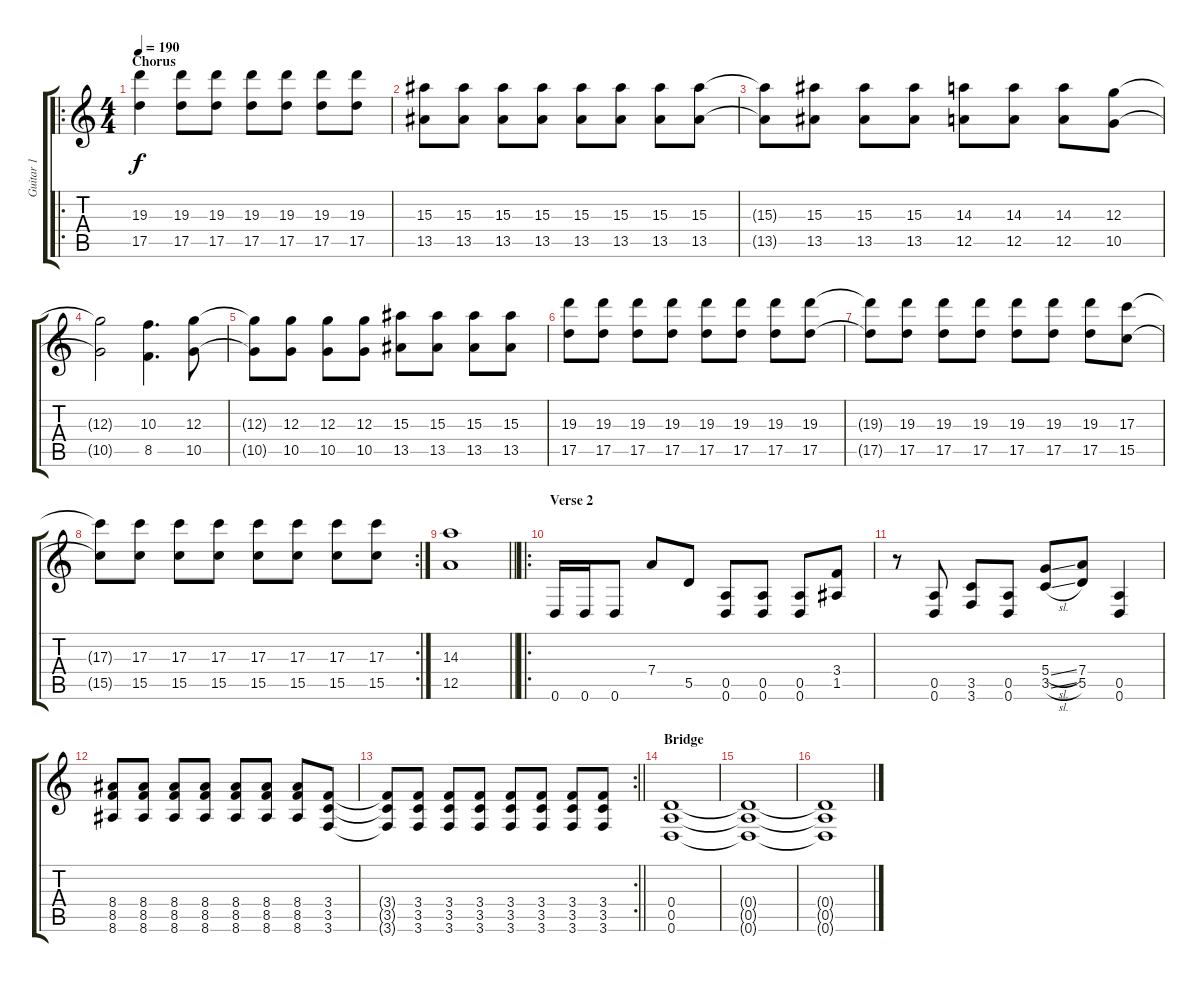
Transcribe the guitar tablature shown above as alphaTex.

\track ("Guitar 1" "Guitar 1") {instrument distortionguitar}
\staff {score tabs}
\tuning (E4 B3 G3 D3 A2 D2) {hide}
\ro
\ts (4 4)
\section ("" "Chorus")
\tempo 190
\clef g2
\ks c
(19.3 17.5).4{dy f} (19.3 17.5).8 (19.3 17.5).8 (19.3 17.5).8 (19.3 17.5).8 (19.3 17.5).8 (19.3 17.5).8 |
(15.3 13.5).8 (15.3 13.5).8 (15.3 13.5).8 (15.3 13.5).8 (15.3 13.5).8 (15.3 13.5).8 (15.3 13.5).8 (15.3 13.5).8 |
(15.3{t} 13.5{t}).8 (15.3 13.5).8 (15.3 13.5).8 (15.3 13.5).8 (14.3 12.5).8 (14.3 12.5).8 (14.3 12.5).8 (12.3 10.5).8 |
(12.3{t} 10.5{t}).2 (10.3 8.5).4{d} (12.3 10.5).8 |
(12.3{t} 10.5{t}).8 (12.3 10.5).8 (12.3 10.5).8 (12.3 10.5).8 (15.3 13.5).8 (15.3 13.5).8 (15.3 13.5).8 (15.3 13.5).8 |
(19.3 17.5).8 (19.3 17.5).8 (19.3 17.5).8 (19.3 17.5).8 (19.3 17.5).8 (19.3 17.5).8 (19.3 17.5).8 (19.3 17.5).8 |
(19.3{t} 17.5{t}).8 (19.3 17.5).8 (19.3 17.5).8 (19.3 17.5).8 (19.3 17.5).8 (19.3 17.5).8 (19.3 17.5).8 (17.3 15.5).8 |
\rc 2
(17.3{t} 15.5{t}).8 (17.3 15.5).8 (17.3 15.5).8 (17.3 15.5).8 (17.3 15.5).8 (17.3 15.5).8 (17.3 15.5).8 (17.3 15.5).8 |
\barLineRight lightlight
(14.3 12.5).1 |
\ro
\section ("" "Verse 2")
0.6.16 0.6.16 0.6.8 7.4.8 5.5.8 (0.5 0.6).8 (0.5 0.6).8 (0.5 0.6).8 (3.4 1.5).8 |
r.8 (0.5 0.6).8 (3.5 3.6).8 (0.5 0.6).8 (5.4{sl} 3.5{sl}).8 (7.4 5.5).8 (0.5 0.6).4 |
(8.4 8.5 8.6).8 (8.4 8.5 8.6).8 (8.4 8.5 8.6).8 (8.4 8.5 8.6).8 (8.4 8.5 8.6).8 (8.4 8.5 8.6).8 (8.4 8.5 8.6).8 (3.4 3.5 3.6).8 |
\rc 2
\barLineRight lightlight
(3.4{t} 3.5{t} 3.6{t}).8 (3.4 3.5 3.6).8 (3.4 3.5 3.6).8 (3.4 3.5 3.6).8 (3.4 3.5 3.6).8 (3.4 3.5 3.6).8 (3.4 3.5 3.6).8 (3.4 3.5 3.6).8 |
\section ("" "Bridge")
(0.4 0.5 0.6).1 |
(0.4{t} 0.5{t} 0.6{t}).1 |
(0.4{t} 0.5{t} 0.6{t}).1
